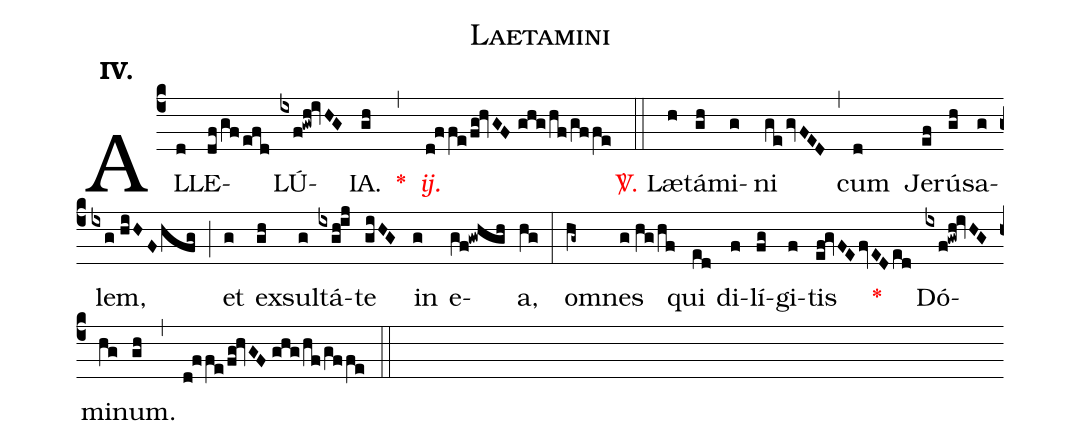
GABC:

name:Laetamini;
mode:IV.;
office-part:Alleluia;
%%
(c4) AL(d)LE(df/gf/efd)LÚ(ixf!gwh!ivHG)IA.(gh) <v>\red{*}</v>(,) <v>\redit{ij.}</v>(d!ffe/fg!hvGF//ghg/hf/gffe) (::) <v>\red{\Vbar.}</v> Læ(h)tá(gh)mi(g)ni(ge/gvFED) (,) cum(d) Je(ef)rú(gh)sa(g)lem,(ixg//hiHF/hfg) (;) et(g) ex(gh)sul(g)tá(ixgh!ij)te(giHG) in(g) e(gf!gwhgh)a,(hg) (:) om(hg~)nes(g//hg/hf) qui(ed) di(f)lí(fg)gi(f)tis(ef!gvFE/fvED/ed) <v>\red{*}</v>() Dó(ixf!gwh!ivHG)mi(hg)num.(gh) (,) (d!ffe/fg!hvGF//ghg/hf/gffe) (::)
